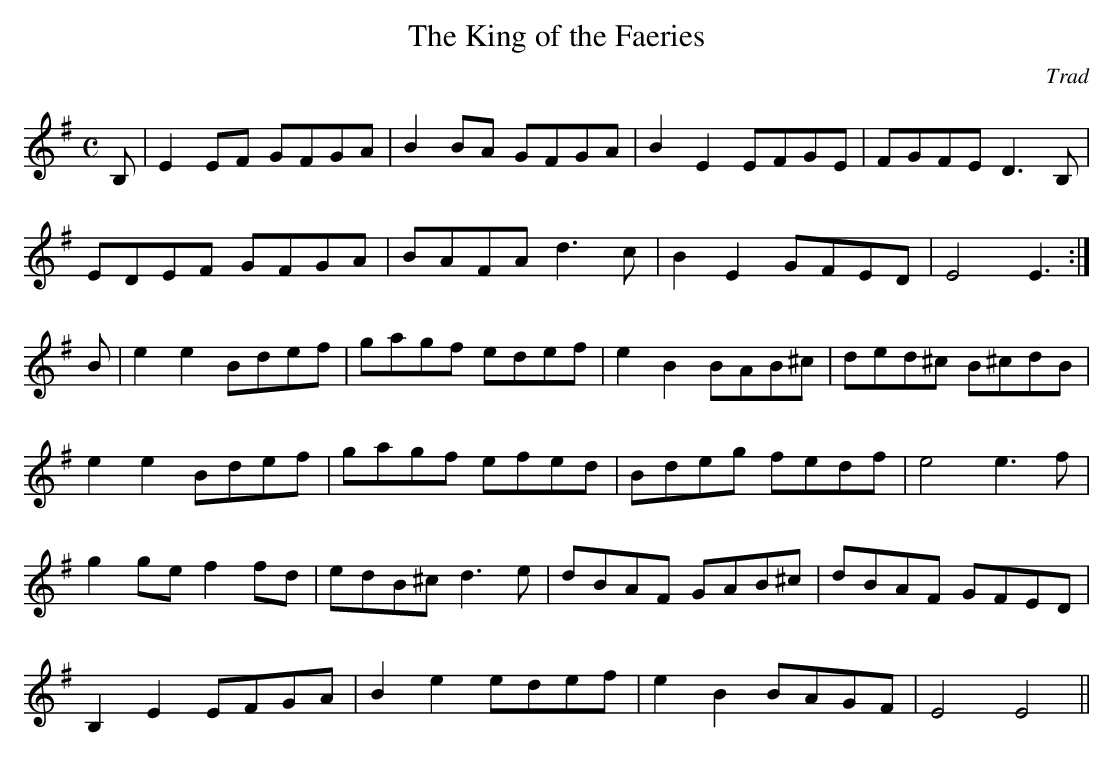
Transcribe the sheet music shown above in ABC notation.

X:1
T:The King of the Faeries
C:Trad
M:C
K:Em
L:1/8
 B, | E2 EF GFGA | B2 BA GFGA | B2 E2 EFGE | FGFE D3 B, |
      EDEF GFGA | BAFA d3 c | B2 E2 GFED | E4 E3 :|
 B | e2 e2 Bdef | gagf edef | e2 B2 BAB^c | ded^c  B^cdB |
 e2 e2 Bdef | gagf efed | Bdeg fedf | e4 e3 f |
 g2 ge f2 fd | edB^c d3 e | dBAF GAB^c | dBAF GFED |
 B,2 E2 EFGA | B2 e2 edef | e2 B2 BAGF | E4 E4 ||
